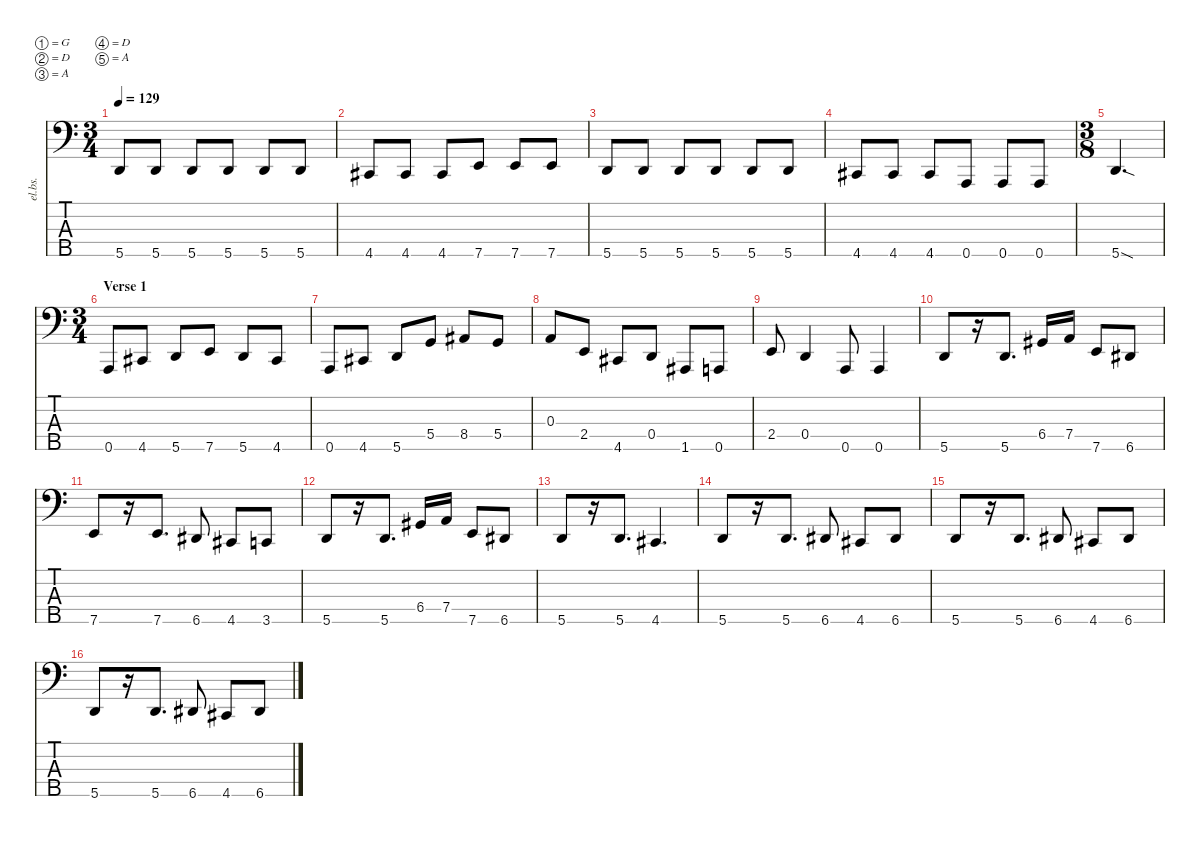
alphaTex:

\defaultSystemsLayout 4
\hideDynamics
\bracketExtendMode nobrackets
\otherSystemsTrackNameOrientation horizontal
\track ("Electric Bass" "el.bs.") {instrument electricbassfinger}
\staff {score tabs}
\tuning (G2 D2 A1 D1 A0)
\ts (3 4)
\tempo 129
\clef f4
\ks c
5.5.8{dy mf} 5.5.8 5.5.8 5.5.8 5.5.8 5.5.8 |
4.5{acc #}.8 4.5{acc #}.8 4.5{acc #}.8 7.5.8 7.5.8 7.5.8 |
5.5.8 5.5.8 5.5.8 5.5.8 5.5.8 5.5.8 |
4.5{acc #}.8 4.5{acc #}.8 4.5{acc #}.8 0.5.8 0.5.8 0.5.8 |
\ts (3 8)
\beaming (8 3)
5.5{sod}.4{d} |
\ts (3 4)
\beaming (8 2 2 2)
\section ("" "Verse 1")
0.5.8 4.5{acc #}.8 5.5.8 7.5.8 5.5.8 4.5{acc #}.8 |
0.5.8 4.5{acc #}.8 5.5.8 5.4.8 8.4{acc #}.8 5.4.8 |
0.3.8 2.4.8 4.5{acc #}.8 0.4.8 1.5{acc #}.8 0.5.8 |
2.4.8 0.4.4 0.5.8 0.5.4 |
5.5.8 r.16 5.5.8{d} 6.4{acc #}.16 7.4.16 7.5.8 6.5{acc #}.8 |
7.5.8 r.16 7.5.8{d} 6.5{acc #}.8 4.5{acc #}.8 3.5.8 |
5.5.8 r.16 5.5.8{d} 6.4{acc #}.16 7.4.16 7.5.8 6.5{acc #}.8 |
5.5.8 r.16 5.5.8{d} 4.5{acc #}.4{d} |
5.5.8 r.16 5.5.8{d} 6.5{acc #}.8 4.5{acc #}.8 6.5{acc #}.8 |
5.5.8 r.16 5.5.8{d} 6.5{acc #}.8 4.5{acc #}.8 6.5{acc #}.8 |
5.5.8 r.16 5.5.8{d} 6.5{acc #}.8 4.5{acc #}.8 6.5{acc #}.8
